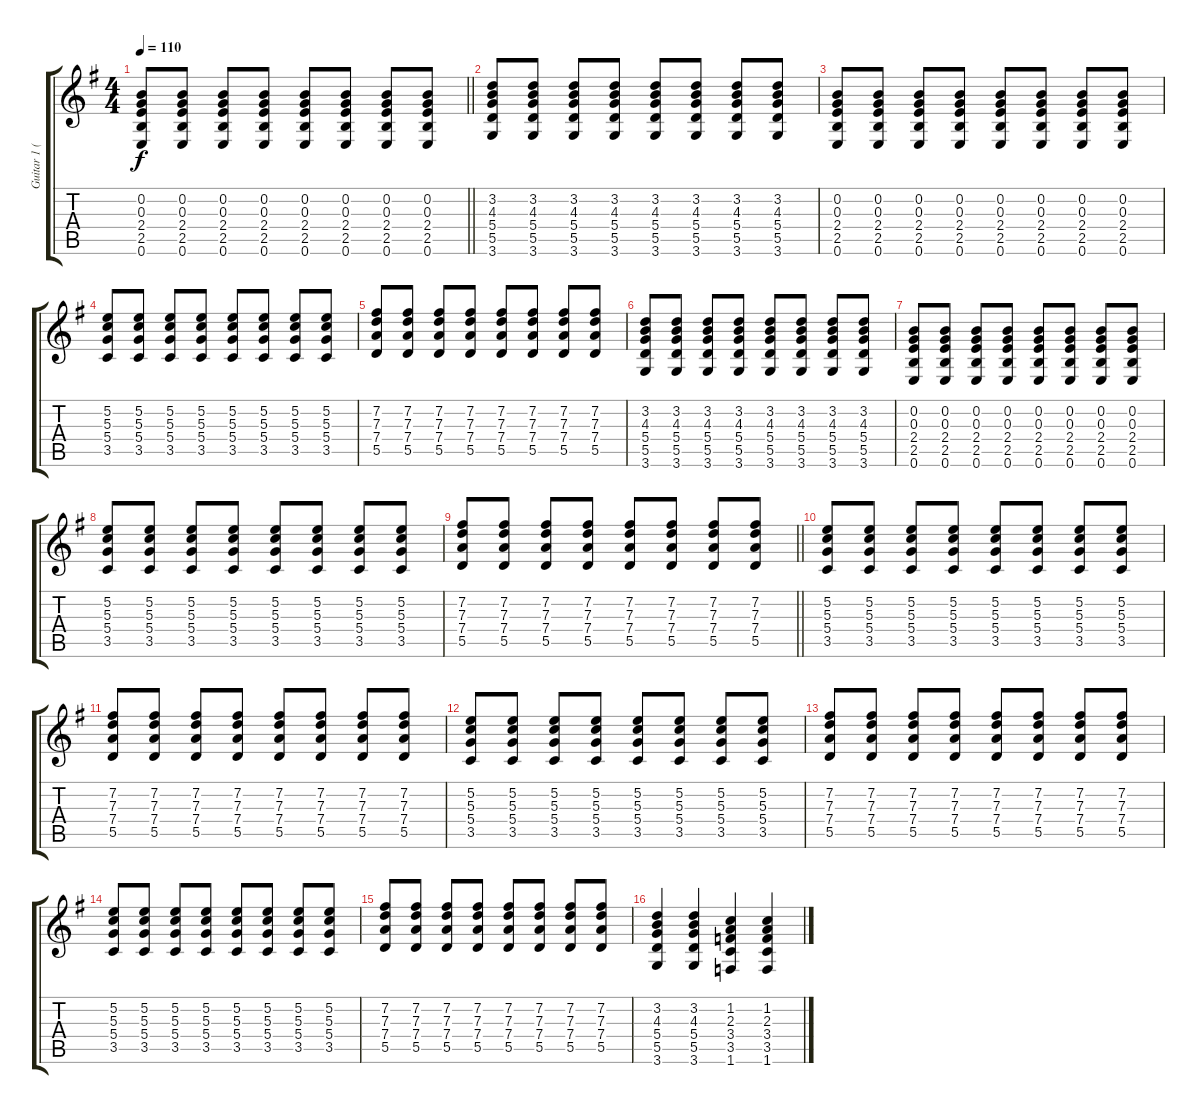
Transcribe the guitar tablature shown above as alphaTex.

\track ("Guitar 1 (Billie Joe)" "Guitar 1 (") {instrument distortionguitar}
\staff {score tabs}
\tuning (E4 B3 G3 D3 A2 E2) {hide}
\ts (4 4)
\tempo 110
\clef g2
\barLineRight lightlight
\ks g
(0.2 0.3 2.4 2.5 0.6).8{dy f} (0.2 0.3 2.4 2.5 0.6).8 (0.2 0.3 2.4 2.5 0.6).8 (0.2 0.3 2.4 2.5 0.6).8 (0.2 0.3 2.4 2.5 0.6).8 (0.2 0.3 2.4 2.5 0.6).8 (0.2 0.3 2.4 2.5 0.6).8 (0.2 0.3 2.4 2.5 0.6).8 |
(3.2 4.3 5.4 5.5 3.6).8 (3.2 4.3 5.4 5.5 3.6).8 (3.2 4.3 5.4 5.5 3.6).8 (3.2 4.3 5.4 5.5 3.6).8 (3.2 4.3 5.4 5.5 3.6).8 (3.2 4.3 5.4 5.5 3.6).8 (3.2 4.3 5.4 5.5 3.6).8 (3.2 4.3 5.4 5.5 3.6).8 |
(0.2 0.3 2.4 2.5 0.6).8 (0.2 0.3 2.4 2.5 0.6).8 (0.2 0.3 2.4 2.5 0.6).8 (0.2 0.3 2.4 2.5 0.6).8 (0.2 0.3 2.4 2.5 0.6).8 (0.2 0.3 2.4 2.5 0.6).8 (0.2 0.3 2.4 2.5 0.6).8 (0.2 0.3 2.4 2.5 0.6).8 |
(5.2 5.3 5.4 3.5).8 (5.2 5.3 5.4 3.5).8 (5.2 5.3 5.4 3.5).8 (5.2 5.3 5.4 3.5).8 (5.2 5.3 5.4 3.5).8 (5.2 5.3 5.4 3.5).8 (5.2 5.3 5.4 3.5).8 (5.2 5.3 5.4 3.5).8 |
(7.2 7.3 7.4 5.5).8 (7.2 7.3 7.4 5.5).8 (7.2 7.3 7.4 5.5).8 (7.2 7.3 7.4 5.5).8 (7.2 7.3 7.4 5.5).8 (7.2 7.3 7.4 5.5).8 (7.2 7.3 7.4 5.5).8 (7.2 7.3 7.4 5.5).8 |
(3.2 4.3 5.4 5.5 3.6).8 (3.2 4.3 5.4 5.5 3.6).8 (3.2 4.3 5.4 5.5 3.6).8 (3.2 4.3 5.4 5.5 3.6).8 (3.2 4.3 5.4 5.5 3.6).8 (3.2 4.3 5.4 5.5 3.6).8 (3.2 4.3 5.4 5.5 3.6).8 (3.2 4.3 5.4 5.5 3.6).8 |
(0.2 0.3 2.4 2.5 0.6).8 (0.2 0.3 2.4 2.5 0.6).8 (0.2 0.3 2.4 2.5 0.6).8 (0.2 0.3 2.4 2.5 0.6).8 (0.2 0.3 2.4 2.5 0.6).8 (0.2 0.3 2.4 2.5 0.6).8 (0.2 0.3 2.4 2.5 0.6).8 (0.2 0.3 2.4 2.5 0.6).8 |
(5.2 5.3 5.4 3.5).8 (5.2 5.3 5.4 3.5).8 (5.2 5.3 5.4 3.5).8 (5.2 5.3 5.4 3.5).8 (5.2 5.3 5.4 3.5).8 (5.2 5.3 5.4 3.5).8 (5.2 5.3 5.4 3.5).8 (5.2 5.3 5.4 3.5).8 |
\barLineRight lightlight
(7.2 7.3 7.4 5.5).8 (7.2 7.3 7.4 5.5).8 (7.2 7.3 7.4 5.5).8 (7.2 7.3 7.4 5.5).8 (7.2 7.3 7.4 5.5).8 (7.2 7.3 7.4 5.5).8 (7.2 7.3 7.4 5.5).8 (7.2 7.3 7.4 5.5).8 |
(5.2 5.3 5.4 3.5).8 (5.2 5.3 5.4 3.5).8 (5.2 5.3 5.4 3.5).8 (5.2 5.3 5.4 3.5).8 (5.2 5.3 5.4 3.5).8 (5.2 5.3 5.4 3.5).8 (5.2 5.3 5.4 3.5).8 (5.2 5.3 5.4 3.5).8 |
(7.2 7.3 7.4 5.5).8 (7.2 7.3 7.4 5.5).8 (7.2 7.3 7.4 5.5).8 (7.2 7.3 7.4 5.5).8 (7.2 7.3 7.4 5.5).8 (7.2 7.3 7.4 5.5).8 (7.2 7.3 7.4 5.5).8 (7.2 7.3 7.4 5.5).8 |
(5.2 5.3 5.4 3.5).8 (5.2 5.3 5.4 3.5).8 (5.2 5.3 5.4 3.5).8 (5.2 5.3 5.4 3.5).8 (5.2 5.3 5.4 3.5).8 (5.2 5.3 5.4 3.5).8 (5.2 5.3 5.4 3.5).8 (5.2 5.3 5.4 3.5).8 |
(7.2 7.3 7.4 5.5).8 (7.2 7.3 7.4 5.5).8 (7.2 7.3 7.4 5.5).8 (7.2 7.3 7.4 5.5).8 (7.2 7.3 7.4 5.5).8 (7.2 7.3 7.4 5.5).8 (7.2 7.3 7.4 5.5).8 (7.2 7.3 7.4 5.5).8 |
(5.2 5.3 5.4 3.5).8 (5.2 5.3 5.4 3.5).8 (5.2 5.3 5.4 3.5).8 (5.2 5.3 5.4 3.5).8 (5.2 5.3 5.4 3.5).8 (5.2 5.3 5.4 3.5).8 (5.2 5.3 5.4 3.5).8 (5.2 5.3 5.4 3.5).8 |
(7.2 7.3 7.4 5.5).8 (7.2 7.3 7.4 5.5).8 (7.2 7.3 7.4 5.5).8 (7.2 7.3 7.4 5.5).8 (7.2 7.3 7.4 5.5).8 (7.2 7.3 7.4 5.5).8 (7.2 7.3 7.4 5.5).8 (7.2 7.3 7.4 5.5).8 |
(3.2 4.3 5.4 5.5 3.6).4 (3.2 4.3 5.4 5.5 3.6).4 (1.2 2.3 3.4 3.5 1.6).4 (1.2 2.3 3.4 3.5 1.6).4
